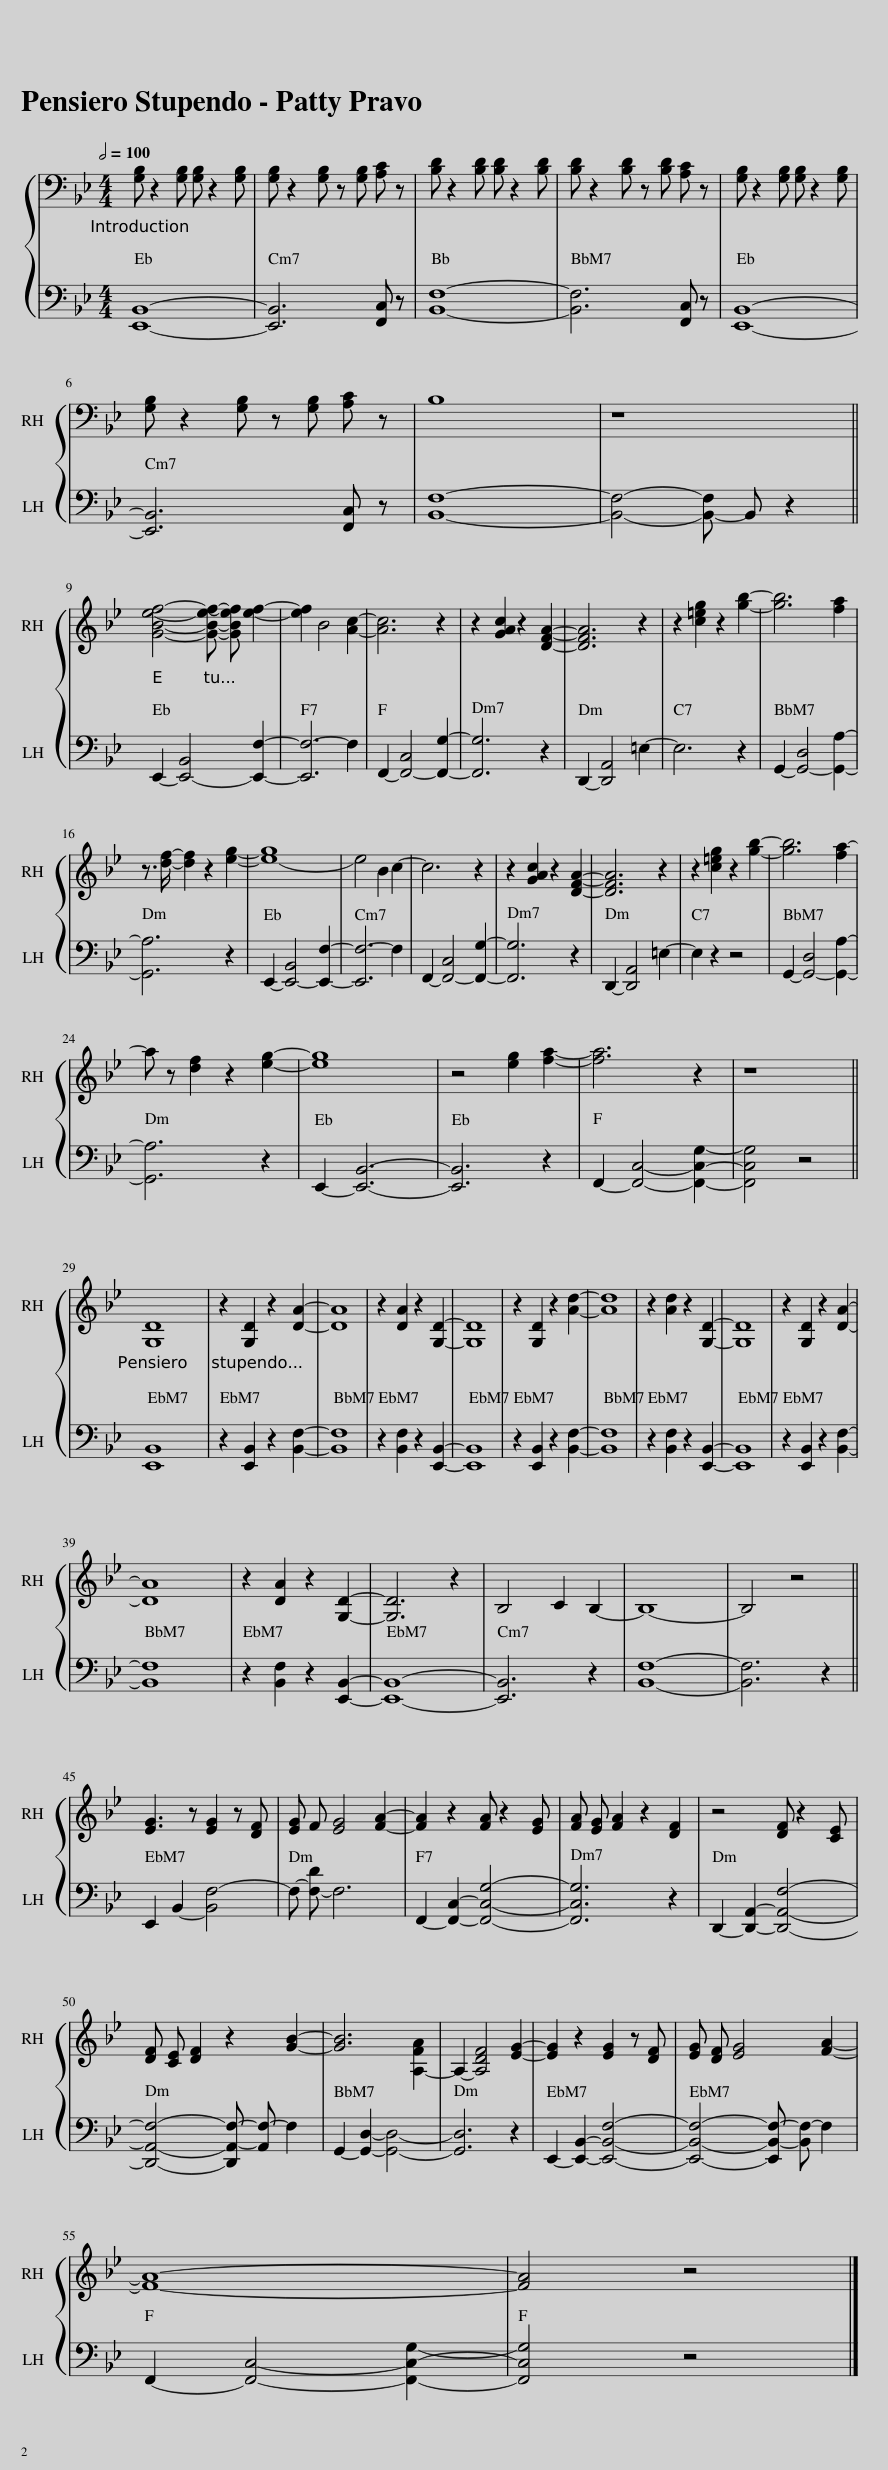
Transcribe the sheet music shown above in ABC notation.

X:1
%%score { 1 2 }
L:1/8
Q:1/2=100
M:4/4
I:linebreak $
K:Bb
V:1 bass
V:2 bass
V:1
 [G,B,] z2 [G,B,] [G,B,] z2 [G,B,] | [G,B,] z2 [G,B,] z [G,B,] [A,C] z | [B,D] z2 [B,D] [B,D] z2 [B,D] | [B,D] z2 [B,D] z [B,D] [A,C] z | [G,B,] z2 [G,B,] [G,B,] z2 [G,B,] |$ %5
 [G,B,] z2 [G,B,] z [G,B,] [A,C] z | B,8 | z8 ||$ [GBef]4- [GBef]- [GBef] [ef]2- | [ef]2 B4 [Ac]2- | %10
 [Ac]6 z2 | z2 [GAc]2 z2 [DFA]2- | [DFA]6 z2 | z2 [c=eg]2 z2 [gb]2- | [gb]6 [fa]2 |$ %15
 z3/2 [df]/- [df]2 z2 [eg]2- | [e-g]8 | e4 B2 c2- | c6 z2 | z2 [GAc]2 z2 [DFA]2- | %20
 [DFA]6 z2 | z2 [c=eg]2 z2 [gb]2- | [gb]6 [fa-]2 |$ a z [df]2 z2 [eg]2- | [eg]8 | %25
 z4 [eg]2 [fa]2- | [fa]6 z2 | z8 ||$ [G,D]8 | z2 [G,D]2 z2 [DA]2- | %30
 [DA]8 | z2 [DA]2 z2 [G,D]2- | [G,D]8 | z2 [G,D]2 z2 [Ad]2- | [Ad]8 | %35
 z2 [Ad]2 z2 [G,D]2- | [G,D]8 | z2 [G,D]2 z2 [DA]2- |$ [DA]8 | z2 [DA]2 z2 [G,D]2- | %40
 [G,D]6 z2 | B,4 C2 B,2- | B,8- | B,4 z4 ||$ [EG]3 z [EG]2 z [DF] | %45
 [EG] F [EG]4 [FA]2- | [FA]2 z2 [FA] z2 [EG] | [FA] [EG] [FA]2 z2 [DF]2 | z4 [DF] z2 [CE] |$ [DF] [CE] [DF]2 z2 [GB]2- | %50
 [GB]6 [A,-FA]2 | A,2- [A,DF]4 [EG]2- | [EG]2 z2 [EG]2 z [DF] | [EG] [DF] [EG]4 [FA]2- |$ [FA]8- | %55
 [FA]4 z4 |] %56
V:2
 [E,,B,,]8- | [E,,B,,]6 [F,,C,] z | [B,,F,]8- | [B,,F,]6 [F,,C,] z | [E,,B,,]8- |$ %5
 [E,,B,,]6 [F,,C,] z | [B,,F,]8- | [B,,F,]4- [B,,-F,] B,, z2 ||$ E,,2- [E,,-B,,]4 [E,,F,]2- | [E,,F,-]6 F,2 | %10
 F,,2- [F,,-C,]4 [F,,G,]2- | [F,,G,]6 z2 | D,,2- [D,,A,,]4 =E,2- | E,6 z2 | G,,2- [G,,-D,]4 [G,,A,]2- |$ %15
 [G,,A,]6 z2 | E,,2- [E,,-B,,]4 [E,,F,]2- | [E,,F,-]6 F,2 | F,,2- [F,,-C,]4 [F,,G,]2- | [F,,G,]6 z2 | %20
 D,,2- [D,,A,,]4 =E,2- | E,2 z2 z4 | G,,2- [G,,-D,]4 [G,,A,]2- |$ [G,,A,]6 z2 | E,,2- [E,,B,,]6- | %25
 [E,,B,,]6 z2 | F,,2- [F,,C,]4- [F,,C,G,]2- | [F,,C,G,]4 z4 ||$ [E,,B,,]8 | z2 [E,,B,,]2 z2 [B,,F,]2- | %30
 [B,,F,]8 | z2 [B,,F,]2 z2 [E,,B,,]2- | [E,,B,,]8 | z2 [E,,B,,]2 z2 [B,,F,]2- | [B,,F,]8 | %35
 z2 [B,,F,]2 z2 [E,,B,,]2- | [E,,B,,]8 | z2 [E,,B,,]2 z2 [B,,F,]2- |$ [B,,F,]8 | z2 [B,,F,]2 z2 [E,,B,,]2- | %40
 [E,,B,,]8- | [E,,B,,]6 z2 | [B,,F,]8- | [B,,F,]6 z2 ||$ E,,2 B,,2- [B,,F,-]4 | %45
 F,- [F,-D] F,6 | F,,2- [F,,C,]2- [F,,C,G,]4- | [F,,C,G,]6 z2 | D,,2- [D,,A,,]2- [D,,A,,F,]4- |$ [D,,A,,F,]4- [D,,A,,-F,-] [A,,F,-] F,2 | %50
 G,,2- [G,,D,]2- [G,,D,]4- | [G,,D,]6 z2 | E,,2- [E,,B,,]2- [E,,B,,F,]4- | [E,,B,,F,]4- [E,,B,,-F,-] [B,,F,-] F,2 |$ F,,2- [F,,C,]4- [F,,C,G,]2- | %55
 [F,,C,G,]4 z4 |] %56
